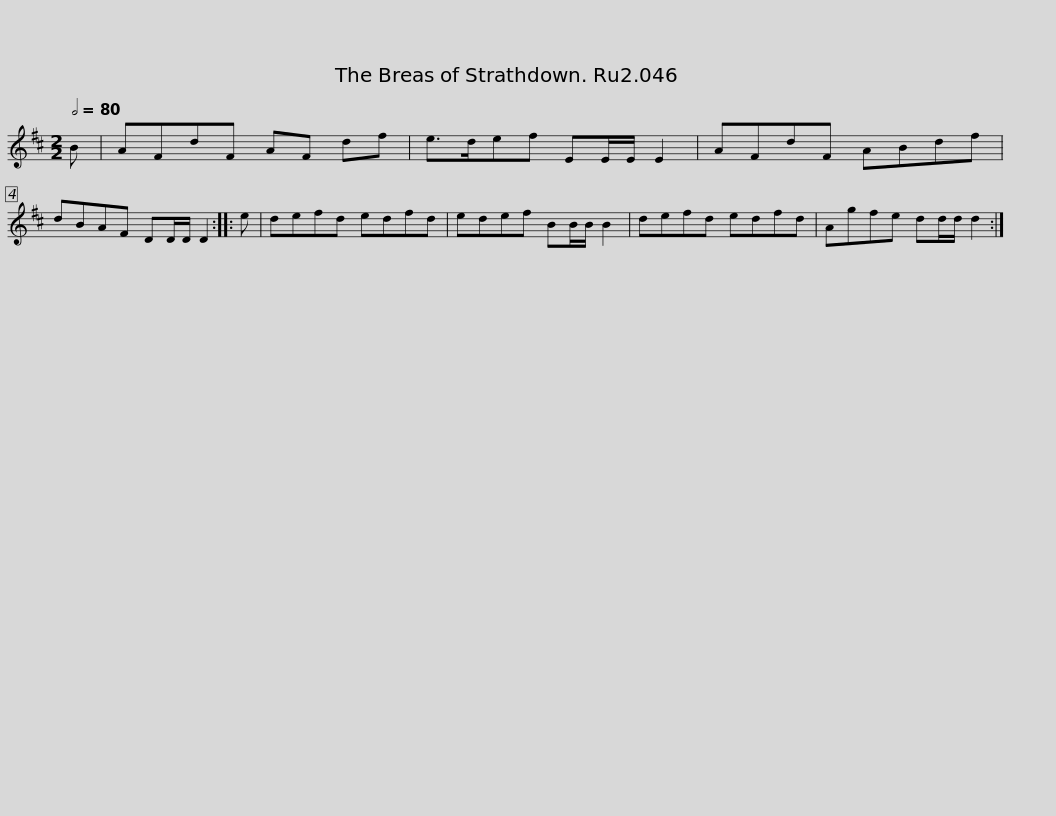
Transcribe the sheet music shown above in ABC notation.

X:1
L:1/8
Q:1/2=80
M:2/2
I:linebreak $
K:D
V:1 treble
V:1
 B | AFdF AF df | e>def EE/E/ E2 | AFdF ABdf | dBAF DD/D/ D2 :: %5
 e | defd edfd |$ edef BB/B/ B2 | defd edfd | Agfe dd/d/ d2 :| %10
